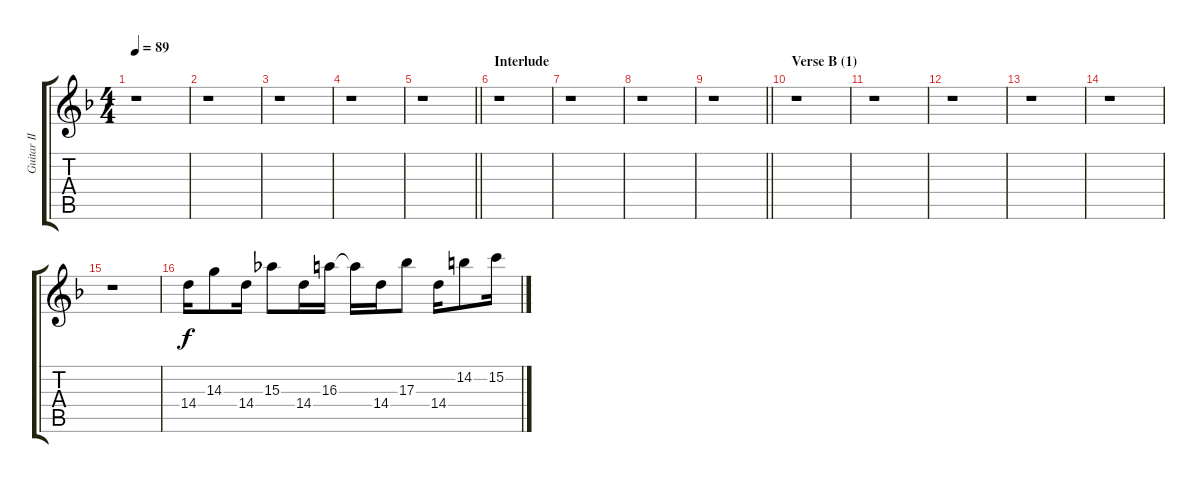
\track ("Guitar II" "Guitar II") {instrument distortionguitar}
\staff {score tabs}
\tuning (D4 A3 F3 C3 G2 D2) {hide}
\ts (4 4)
\tempo 89
\clef g2
\ks dminor
r.1{dy f} |
r.1 |
r.1 |
r.1 |
\barLineRight lightlight
r.1 |
\section ("" "Interlude")
r.1 |
r.1 |
r.1 |
\barLineRight lightlight
r.1 |
\section ("" "Verse B (1)")
r.1 |
r.1 |
r.1 |
r.1 |
r.1 |
r.1 |
14.4.16 14.3.8 14.4.16 15.3.8 14.4.16 16.3.16 16.3{t}.16 14.4.16 17.3.8 14.4.16 14.2.8 15.2.16
